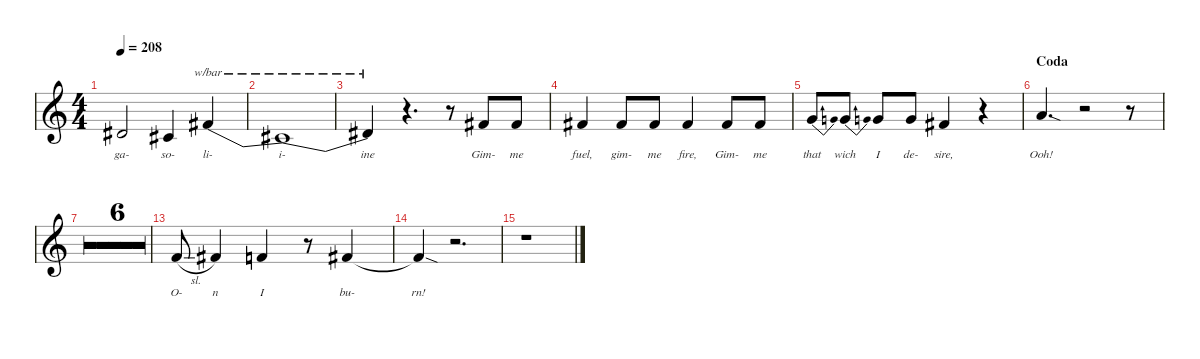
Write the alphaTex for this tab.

\defaultSystemsLayout 4
\hideDynamics
\bracketExtendMode nobrackets
\singleTrackTrackNamePolicy hidden
\multiTrackTrackNamePolicy hidden
\otherSystemsTrackNameOrientation horizontal
\track ("Vocals" "sng.") {multiBarRest instrument voiceoohs}
\staff {score}
\tuning (Eb4 Bb3 Gb3 Db3 Ab2 Eb2)
\ts (4 4)
\tempo 208
\clef g2
\ks c
5.2{acc #}.2{lyrics (0 "ga-") lyrics (1 "") lyrics (2 "") lyrics (3 "") lyrics (4 "") dy mf beam Up} 3.2{acc #}.4{lyrics (0 "so-") lyrics (1 "") lyrics (2 "") lyrics (3 "") lyrics (4 "") beam Up} 8.2{acc #}.4{tbe (dive default 20.4 0 37.8 -10) lyrics (0 "li-") lyrics (1 "") lyrics (2 "") lyrics (3 "") lyrics (4 "") beam Up} |
8.2{t acc #}.1{tbe (dive default 0 -10 10.2 -6) lyrics (0 "i-") lyrics (1 "") lyrics (2 "") lyrics (3 "") lyrics (4 "") beam Up} |
8.2{t acc #}.4{tbe (hold default 0 -6 60 -6) lyrics (0 "ine") lyrics (1 "") lyrics (2 "") lyrics (3 "") lyrics (4 "") beam Up} r.4{d beam Up} r.8{beam Up} 8.2{acc #}.8{lyrics (0 "Gim-") lyrics (1 "") lyrics (2 "") lyrics (3 "") lyrics (4 "") beam Up} 8.2{acc #}.8{lyrics (0 "me") lyrics (1 "") lyrics (2 "") lyrics (3 "") lyrics (4 "") beam Up} |
8.2{acc #}.4{lyrics (0 "fuel,") lyrics (1 "") lyrics (2 "") lyrics (3 "") lyrics (4 "") beam Up} 8.2{acc #}.8{lyrics (0 "gim-") lyrics (1 "") lyrics (2 "") lyrics (3 "") lyrics (4 "") beam Up} 8.2{acc #}.8{lyrics (0 "me") lyrics (1 "") lyrics (2 "") lyrics (3 "") lyrics (4 "") beam Up} 8.2{acc #}.4{lyrics (0 "fire,") lyrics (1 "") lyrics (2 "") lyrics (3 "") lyrics (4 "") beam Up} 8.2{acc #}.8{lyrics (0 "Gim-") lyrics (1 "") lyrics (2 "") lyrics (3 "") lyrics (4 "") beam Up} 8.2{acc #}.8{lyrics (0 "me") lyrics (1 "") lyrics (2 "") lyrics (3 "") lyrics (4 "") beam Up} |
9.2{be (bend 21 0 36 1)}.8{lyrics (0 "that") lyrics (1 "") lyrics (2 "") lyrics (3 "") lyrics (4 "") beam Up} 9.2{be (bend 0.6 0 1.2 1)}.8{lyrics (0 "wich") lyrics (1 "") lyrics (2 "") lyrics (3 "") lyrics (4 "") beam Up} 9.2.8{lyrics (0 "I") lyrics (1 "") lyrics (2 "") lyrics (3 "") lyrics (4 "") beam Up} 9.2.8{lyrics (0 "de-") lyrics (1 "") lyrics (2 "") lyrics (3 "") lyrics (4 "") beam Up} 8.2{acc #}.4{lyrics (0 "sire,") lyrics (1 "") lyrics (2 "") lyrics (3 "") lyrics (4 "") beam Up} r.4{beam Up} |
\section ("" "Coda")
11.2{sod}.4{d lyrics (0 "Ooh!") lyrics (1 "") lyrics (2 "") lyrics (3 "") lyrics (4 "") beam Up} r.2{beam Up} r.8{beam Up} |
r.1{beam Down} |
r.1{beam Down} |
r.1{beam Down} |
r.1{beam Down} |
r.1{beam Down} |
r.1{beam Down} |
7.2{sl}.8{lyrics (0 "O-") lyrics (1 "") lyrics (2 "") lyrics (3 "") lyrics (4 "") beam Up} 8.2{acc #}.4{lyrics (0 "n") lyrics (1 "") lyrics (2 "") lyrics (3 "") lyrics (4 "") beam Up} 7.2.4{lyrics (0 "I") lyrics (1 "") lyrics (2 "") lyrics (3 "") lyrics (4 "") beam Up} r.8{beam Up} 8.2{acc #}.4{lyrics (0 "bu-") lyrics (1 "") lyrics (2 "") lyrics (3 "") lyrics (4 "") beam Up} |
8.2{sod t acc #}.4{lyrics (0 "rn!") lyrics (1 "") lyrics (2 "") lyrics (3 "") lyrics (4 "") beam Up} r.2{d beam Up} |
r.1{beam Down}
